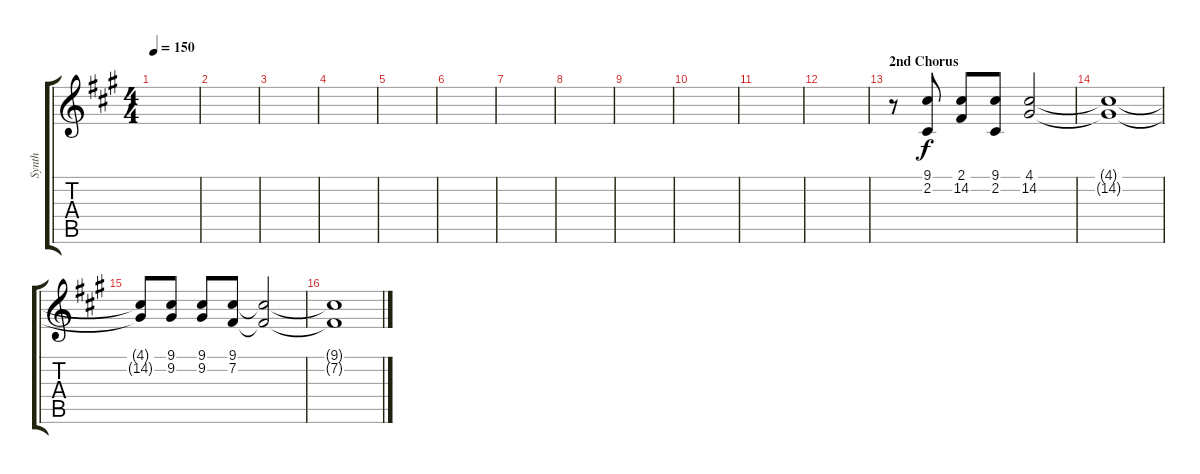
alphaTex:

\track ("Synth" "Synth") {instrument lead2sawtooth}
\staff {score tabs}
\tuning (E4 B3 G3 D3 A2 E2) {hide}
\ts (4 4)
\tempo 150
\clef g2
\ks f#minor
|
|
|
|
|
|
|
|
|
|
|
|
\section ("" "2nd Chorus")
r.8 (9.1 2.2).8 (2.1 14.2).8 (9.1 2.2).8 (4.1 14.2).2 |
(4.1{t} 14.2{t}).1 |
(4.1{t} 14.2{t}).8 (9.1 9.2).8 (9.1 9.2).8 (9.1 7.2).8 (9.1{t} 7.2{t}).2 |
(9.1{t} 7.2{t}).1
